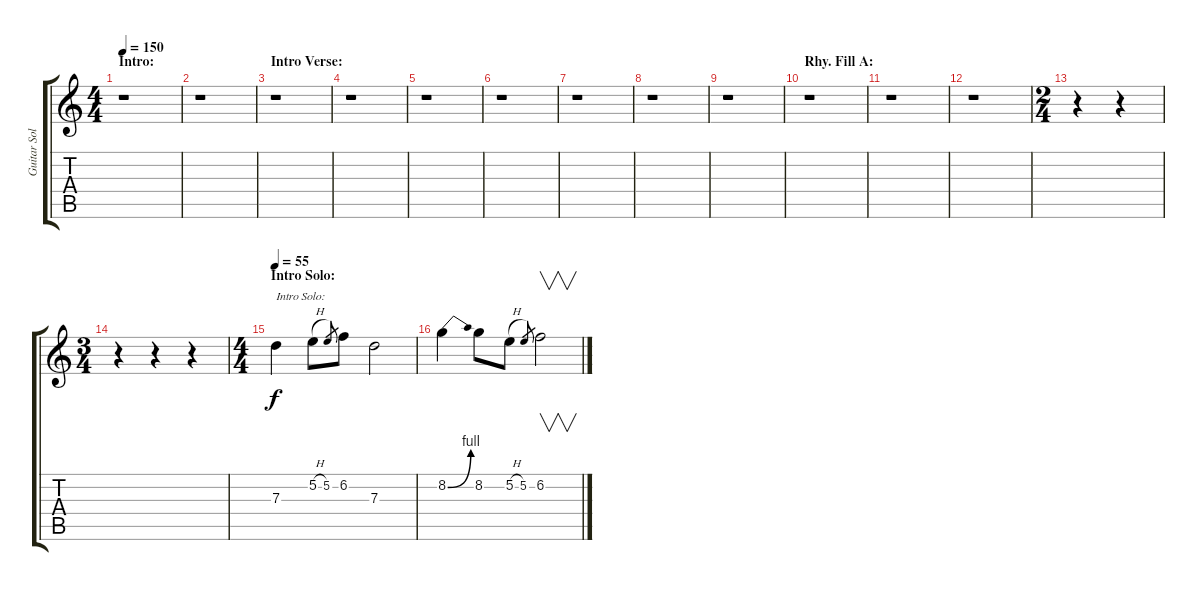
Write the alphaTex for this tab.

\track ("Guitar Solo 1" "Guitar Sol") {instrument distortionguitar}
\staff {score tabs}
\tuning (E4 B3 G3 D3 A2 E2) {hide}
\ts (4 4)
\section ("" "Intro:")
\tempo 150
\tempo 50
\tempo 150
\clef g2
\ks c
r.1{dy f instrument distortionguitar} |
r.1 |
\section ("" "Intro Verse:")
r.1 |
r.1 |
r.1 |
r.1 |
r.1 |
r.1 |
r.1 |
\section ("" "Rhy. Fill A:")
r.1 |
r.1 |
r.1 |
\ts (2 4)
r.4 r.4 |
\ts (3 4)
r.4 r.4 r.4 |
\ts (4 4)
\section ("" "Intro Solo:")
\tempo 55
7.3.4{txt "Intro Solo:"} 5.2{h}.8 5.2.8{gr} 6.2.8 7.3.2 |
8.2{be (bend 0 0 60 4)}.4 8.2.8 5.2{h}.8 5.2.8{gr} 6.2.2{v}
